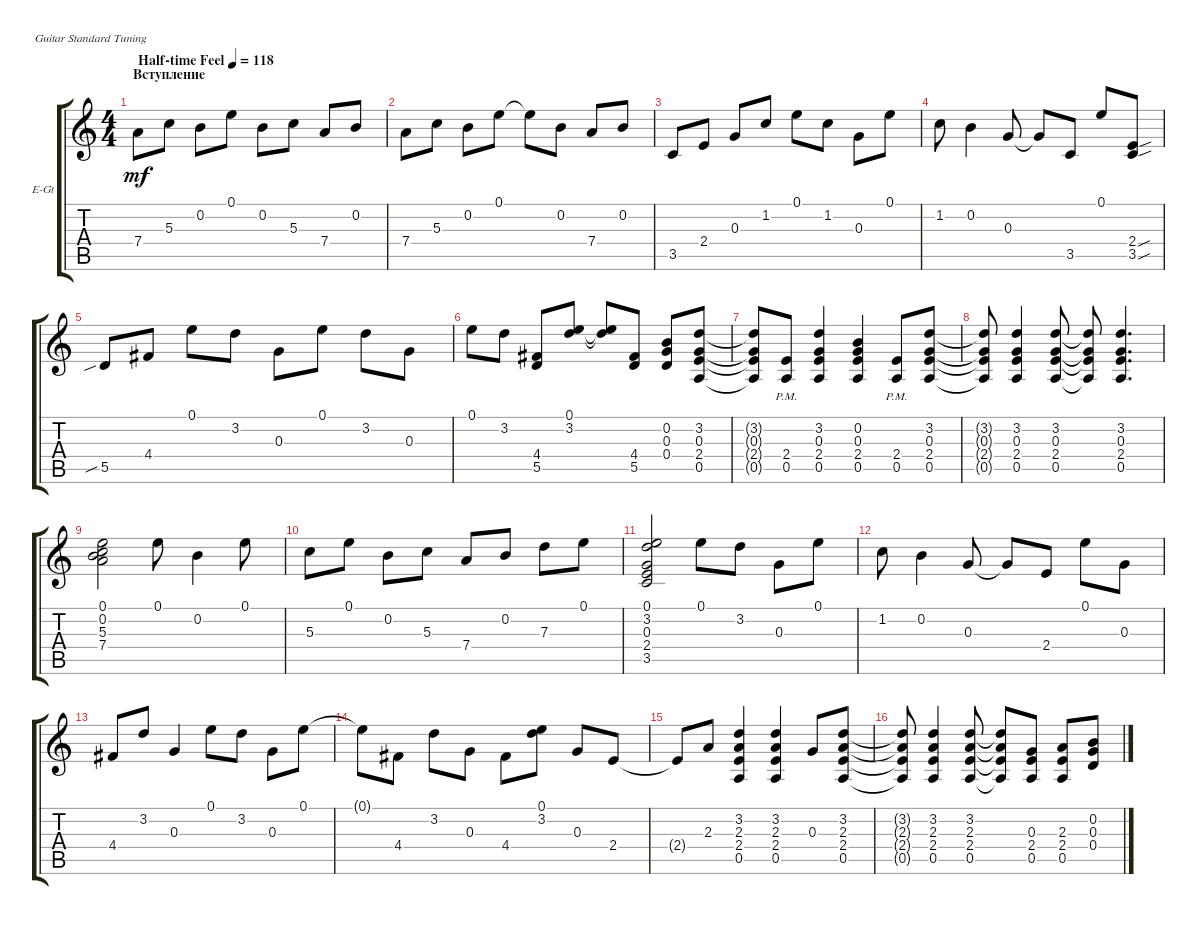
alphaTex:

\defaultSystemsLayout 4
\bracketExtendMode groupsimilarinstruments
\firstSystemTrackNameOrientation horizontal
\otherSystemsTrackNameOrientation horizontal
\track ("Electric Guitar" "E-Gt") {instrument electricguitarclean}
\staff {score tabs}
\tuning (E4 B3 G3 D3 A2 E2)
\ts (4 4)
\section ("" "Вступление")
\tempo (118 "Half-time Feel")
\clef g2
\ks c
7.4.8{dy mf instrument electricguitarclean} 5.3.8 0.2.8 0.1.8 0.2.8 5.3.8 7.4.8 0.2.8 |
7.4.8 5.3.8 0.2.8 0.1.8 0.1{t}.8 0.2.8 7.4.8 0.2.8 |
3.5.8 2.4.8 0.3.8 1.2.8 0.1.8 1.2.8 0.3.8 0.1.8 |
1.2.8 0.2.4 0.3.8 0.3{t}.8 3.5.8 0.1.8 (3.5{sou} 2.4{sou}).8 |
5.5{sib}.8 4.4.8 0.1.8 3.2.8 0.3.8 0.1.8 3.2.8 0.3.8 |
0.1.8 3.2.8 (4.4 5.5).8 (3.2 0.1).8 (3.2{t} 0.1{t}).8 (5.5 4.4).8 (0.4 0.3 0.2).8 (3.2 0.3 2.4 0.5).8 |
(3.2{t} 0.3{t} 2.4{t} 0.5{t}).8 (0.5{pm} 2.4{pm}).8 (0.5 2.4 0.3 3.2).4 (0.5 2.4 0.3 0.2).4 (0.5{pm} 2.4{pm}).8 (0.5 2.4 0.3 3.2).8 |
(0.5{t} 2.4{t} 0.3{t} 3.2{t}).8 (0.5 2.4 0.3 3.2).4 (0.5 2.4 0.3 3.2).8 (0.5{t} 2.4{t} 0.3{t} 3.2{t}).8 (0.5 2.4 0.3 3.2).4{d} |
(7.4 5.3 0.2 0.1).2 0.1.8 0.2.4 0.1.8 |
5.3.8 0.1.8 0.2.8 5.3.8 7.4.8 0.2.8 7.3.8 0.1.8 |
(3.5 2.4 0.3 3.2 0.1).2 0.1.8 3.2.8 0.3.8 0.1.8 |
1.2.8 0.2.4 0.3.8 0.3{t}.8 2.4.8 0.1.8 0.3.8 |
4.4.8 3.2.8 0.3.4 0.1.8 3.2.8 0.3.8 0.1.8 |
0.1{t}.8 4.4.8 3.2.8 0.3.8 4.4.8 (3.2 0.1).8 0.3.8 2.4.8 |
2.4{t}.8 2.3.8 (0.5 2.4 2.3 3.2).4 (0.5 2.4 2.3 3.2).4 0.3.8 (0.5 2.4 2.3 3.2).8 |
(0.5{t} 2.4{t} 2.3{t} 3.2{t}).8 (0.5 2.4 2.3 3.2).4 (0.5 2.4 2.3 3.2).8 (0.5{t} 2.4{t} 2.3{t} 3.2{t}).8 (0.5 2.4 0.3).8 (2.3 2.4 0.5).8 (0.4 0.3 0.2).8
